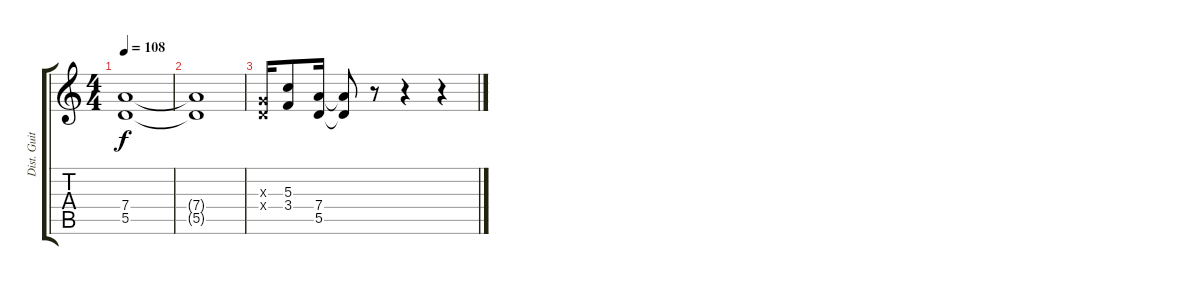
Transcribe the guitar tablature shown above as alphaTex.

\track ("Dist. Guitar 2" "Dist. Guit") {instrument distortionguitar}
\staff {score tabs}
\tuning (E4 B3 G3 D3 A2 E2) {hide}
\ts (4 4)
\tempo 108
\clef g2
\ks c
(7.4{t} 5.5{t}).1{dy f} |
(7.4{t} 5.5{t}).1 |
(0.3{x} 0.4{x}).16 (5.3 3.4).8 (7.4 5.5).16 (7.4{t} 5.5{t}).8 r.8 r.4 r.4
